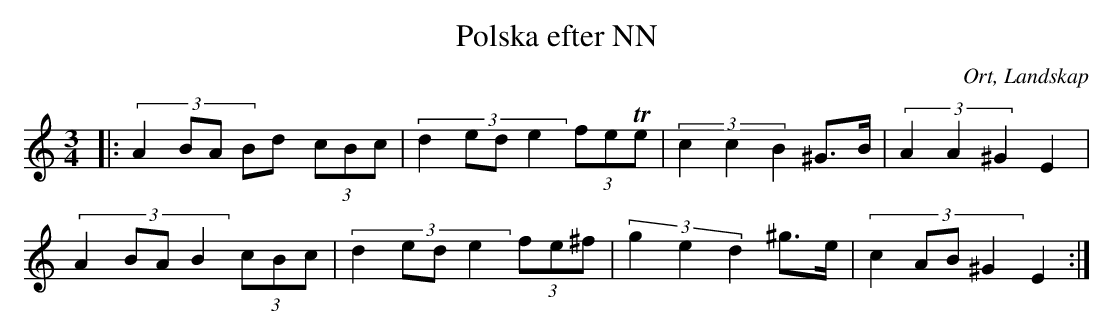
X:1
T:Polska efter NN
O:Ort, Landskap
M:3/4
L:1/8
K:C
|: (3:2:4 A2 BA Bd (3cBc| (3:2:4 d2 ed e2 (3feTe|(3:2:3 c2 c2 B2 ^G>B|(3:2:3 A2 A2 ^G2 E2|
(3:2:4 A2 BA B2 (3cBc| (3:2:4 d2 ed e2 (3fe^f|(3:2:3 g2 e2 d2 ^g>e|(3:2:4 c2 AB ^G2 E2:|
